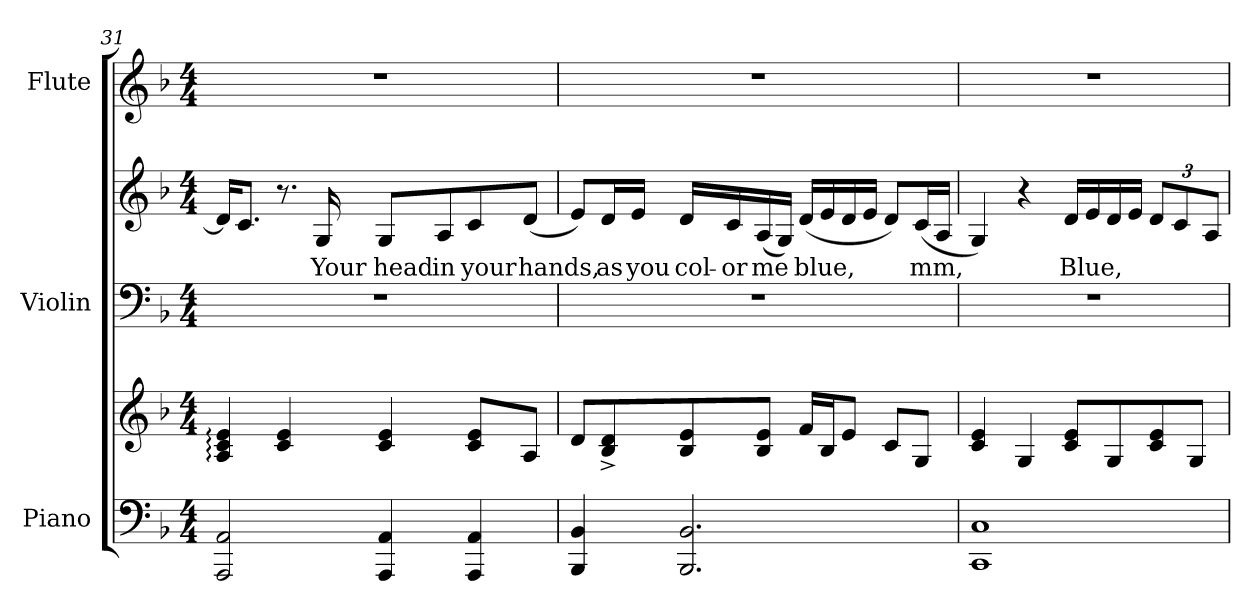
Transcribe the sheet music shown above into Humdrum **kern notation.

**kern	**kern	**kern	**kern	**text	**kern
*part3	*part3	*part2	*part2	*part2	*part1
*staff5	*staff4	*staff3	*staff2	*staff2	*staff1
*I"Piano	*	*I"Violin	*	*	*I"Flute
*I'Pno.	*	*I'Vln.	*	*	*I'Fl.
*clefF4	*clefG2	*clefF4	*clefG2	*	*clefG2
*k[b-]	*k[b-]	*k[b-]	*k[b-]	*	*k[b-]
*M4/4	*M4/4	*M4/4	*M4/4	*	*M4/4
=31	=31	=31	=31	=31	=31
2AAA/ 2AA/	4A/: 4c/: 4e/:	1r	16d/KL]	.	1r
.	.	.	8.c/J	.	.
.	4c/ 4e/	.	8.r	.	.
!	!	!	!	!LO:LY:b	!
.	.	.	16G/	Your	.
!	!	!	!	!LO:LY:b	!
4AAA/ 4AA/	4c/ 4e/	.	8G/L	head	.
!	!	!	!	!LO:LY:b	!
.	.	.	8A/	in	.
!	!	!	!	!LO:LY:b	!
4AAA/ 4AA/	8c/ 8e/L	.	8c/	your	.
!	!	!	!	!LO:LY:b	!
.	8A/J	.	(<8d/J	hands,	.
!!LO:LB:g=z
=32	=32	=32	=32	=32	=32
4BBB-/ 4BB-/	8d/L	1r	8e/L)	.	1r
!	!	!	!	!LO:LY:b	!
.	8B-/^ 8d/^	.	16d/L	as	.
!	!	!	!	!LO:LY:b	!
.	.	.	16e/JJ	you	.
!	!	!	!	!LO:LY:b	!
2.BBB-/ 2.BB-/	8B-/ 8e/	.	16d/LL	col-	.
!	!	!	!	!LO:LY:b	!
.	.	.	16c/	-or	.
!	!	!	!	!LO:LY:b	!
.	8B-/ 8e/J	.	(<16A/	me	.
.	.	.	16G/JJ)	.	.
!	!	!	!	!LO:LY:b	!
.	16f/LL	.	(<16d/LL	blue,	.
.	16B-/J	.	16e/	.	.
.	8e/J	.	16d/	.	.
.	.	.	16e/JJ	.	.
.	8c/L	.	8d/L)	.	.
!	!	!	!	!LO:LY:b	!
.	8G/J	.	(<16c/L	mm,	.
.	.	.	16A/JJ	.	.
=33	=33	=33	=33	=33	=33
1CC 1C	4c/ 4e/	1r	4G/)	.	1r
.	4G/	.	4r	.	.
!	!	!	!	!LO:LY:b	!
.	8c/ 8e/L	.	16d/LL	Blue,	.
.	.	.	16e/	.	.
.	8G/	.	16d/	.	.
.	.	.	16e/JJ	.	.
*	*	*	*Xbrackettup	*	*
.	8c/ 8e/	.	12d/L	.	.
.	.	.	12c/	.	.
.	8G/J	.	.	.	.
.	.	.	12A/J	.	.
=	=	=	=	=	=
*-	*-	*-	*-	*-	*-
